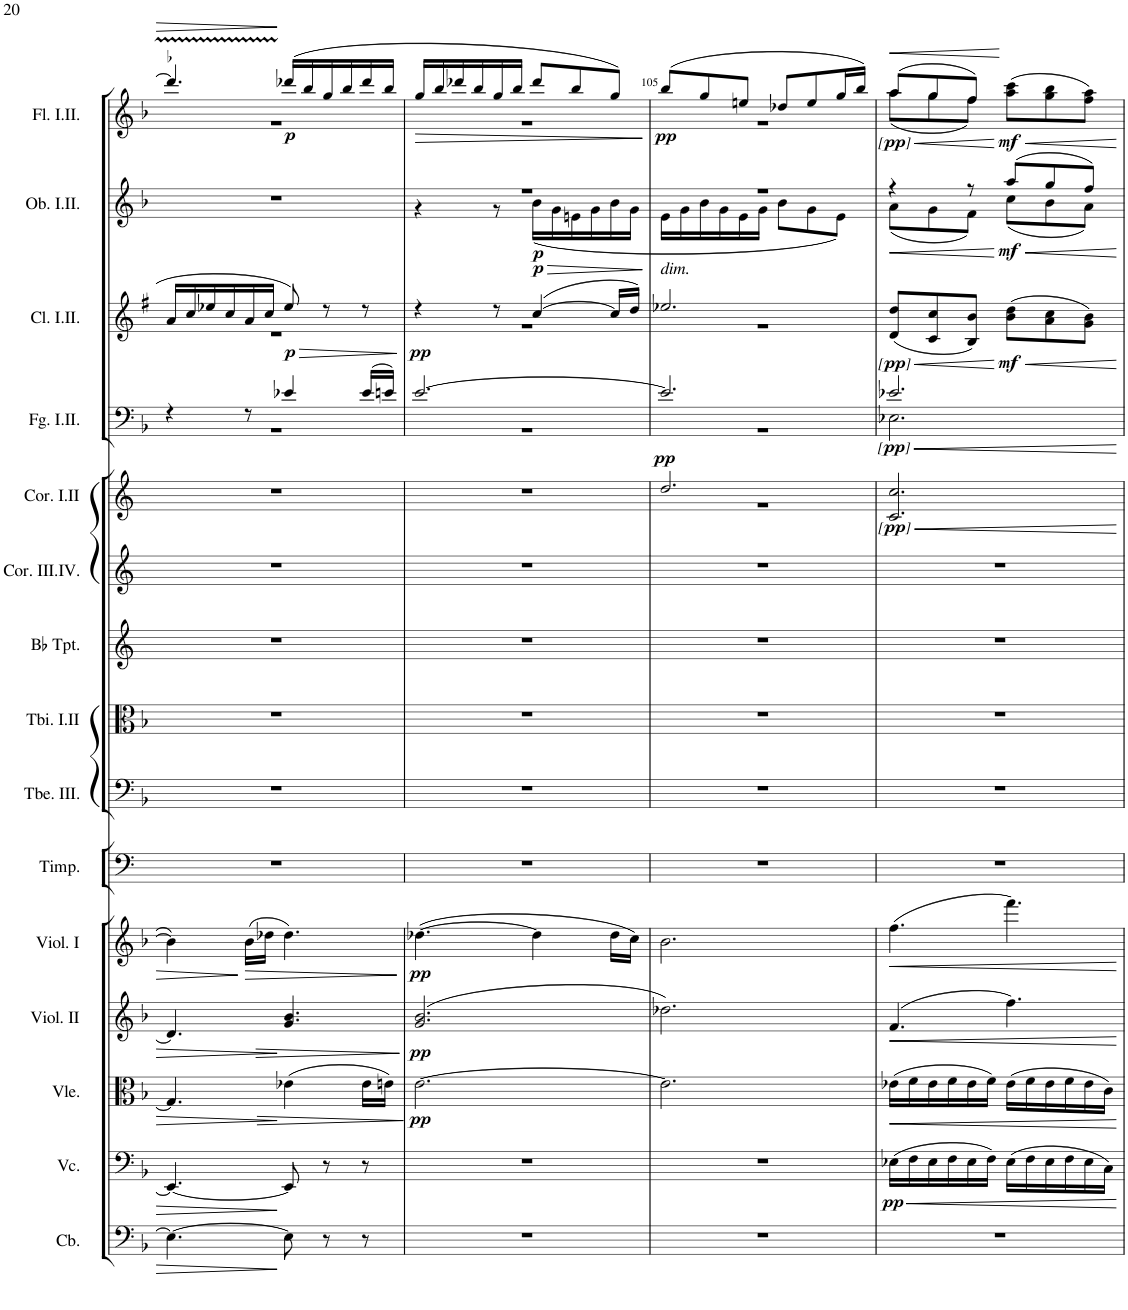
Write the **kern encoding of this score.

**kern	**kern	**dynam	**kern	**dynam	**kern	**dynam	**kern	**dynam	**kern	**kern	**kern	**kern	**kern	**kern	**dynam	**kern	**dynam	**kern	**dynam	**kern	**dynam	**kern	**dynam
*part15	*part14	*part14	*part13	*part13	*part12	*part12	*part11	*part11	*part10	*part9	*part8	*part7	*part6	*part5	*part5	*part4	*part4	*part3	*part3	*part2	*part2	*part1	*part1
*staff15	*staff14	*staff14	*staff13	*staff13	*staff12	*staff12	*staff11	*staff11	*staff10	*staff9	*staff8	*staff7	*staff6	*staff5	*staff5	*staff4	*staff4	*staff3	*staff3	*staff2	*staff2	*staff1	*staff1
*I"Contrabassi	*I"Violoncelli	*	*I"Viole	*	*I"Violini II	*	*I"Violini I	*	*I"Timpani D, A	*I"Trombone III.	*I"Tromboni I.II.	*I"Trombe I.II. in D	*I"Corni in D III.IV.	*I"Corni in F I.II.	*	*I"Fagotti I.II.	*	*I"Clarinetti in B I.II.	*	*I"Oboi I.II.	*	*I"Flauti I.II.	*
*I'Cb.	*I'Vc.	*	*I'Vle.	*	*I'Viol. II	*	*I'Viol. I	*	*I'Timp.	*I'Tbe. III.	*I'Tbi. I.II	*I'Tbe. I.II.	*I'Cor. III.IV.	*I'Cor. I.II	*	*I'Fg. I.II.	*	*I'Cl. I.II.	*	*I'Ob. I.II.	*	*I'Fl. I.II.	*
!!LO:PB:g=z
*clefF4	*clefF4	*	*clefC3	*	*clefG2	*	*clefG2	*	*clefF4	*clefF4	*clefC3	*clefG2	*clefG2	*clefG2	*	*clefF4	*	*clefG2	*	*clefG2	*	*clefG2	*
*Trd7c12	*	*	*	*	*	*	*	*	*	*	*	*Trd1c2	*Trd6c10	*Trd4c7	*	*	*	*Trd1c2	*	*	*	*	*
*k[b-]	*k[b-]	*	*k[b-]	*	*k[b-]	*	*k[b-]	*	*k[]	*k[b-]	*k[b-]	*k[]	*k[]	*k[]	*	*k[b-]	*	*k[f#]	*	*k[b-]	*	*k[b-]	*
*M6/8	*M6/8	*	*M6/8	*	*M6/8	*	*M6/8	*	*M6/8	*M6/8	*M6/8	*M6/8	*M6/8	*M6/8	*	*M6/8	*	*M6/8	*	*M6/8	*	*M6/8	*
=103	=103	=103	=103	=103	=103	=103	=103	=103	=103	=103	=103	=103	=103	=103	=103	=103	=103	=103	=103	=103	=103	=103	=103
*	*	*	*	*	*	*	*	*	*	*	*	*	*	*	*	*^	*	*^	*	*	*	*^	*
*	*	*	*	*	*	*	*	*	*	*	*	*	*	*	*	*	*	*	*	*	*	*	*	*	*^	*
4.E-\_	4.EE-/_	.	4.G/]	.	4.d-/]	.	4b-\]	.	2.r	2.r	2.r	2.r	2.r	2.r	.	4r	2.r	.	16a/LL	2.r	.	2.r	.	4.ddd-/]	2.r	4.eee-X]	.
.	.	.	.	.	.	.	.	.	.	.	.	.	.	.	.	.	.	.	16cc/	.	.	.	.	.	.	.	.
.	.	.	.	.	.	.	.	.	.	.	.	.	.	.	.	.	.	.	16ee-X/	.	.	.	.	.	.	.	.
.	.	.	.	.	.	.	.	.	.	.	.	.	.	.	.	.	.	.	16cc/	.	.	.	.	.	.	.	.
!	!	!	!	!	!	!	!	!LO:HP:b	!	!	!	!	!	!	!	!	!	!	!	!	!	!	!	!	!	!	!
.	.	.	.	.	.	.	(16b-\LL	>	.	.	.	.	.	.	.	8r	.	.	16a/	.	.	.	.	.	.	.	.
.	.	.	.	.	.	.	16dd-X\JJ	.	.	.	.	.	.	.	.	.	.	.	16cc/JJ	.	.	.	.	.	.	.	.
!	!	!	!	!LO:HP:b	!	!LO:HP:b	!	!	!	!	!	!	!	!	!	!	!	!LO:HP:b	!	!	!	!	!	!	!	!	!
!	!	!	!	!	!	!	!	!	!	!	!	!	!	!	!	!	!	!LO:DY:n=1:a	!	!	!	!	!	!	!	!	!LO:DY:b
8E-\]	8EE-/]	.	(4e-X\	>	4.g/ 4.b-/	>	4.dd-\)	.	.	.	.	.	.	.	.	4e-X/	.	> p	8ee-/	.	.	.	.	(16ddd-X/LL	.	8ryy	p
.	.	.	.	.	.	.	.	.	.	.	.	.	.	.	.	.	.	.	.	.	.	.	.	16bb-/	.	.	.
8r	8r	.	.	.	.	.	.	.	.	.	.	.	.	.	.	.	.	.	8r	.	.	.	.	16gg/	.	4ryy	.
.	.	.	.	.	.	.	.	.	.	.	.	.	.	.	.	.	.	.	.	.	.	.	.	16bb-/	.	.	.
8r	8r	.	16e-\LL	.	.	.	.	.	.	.	.	.	.	.	.	(16e-/LL	.	.	8r	.	.	.	.	16ddd-/	.	.	.
.	.	.	16en\JJ)	.	.	.	.	.	.	.	.	.	.	.	.	16en/JJ)	.	.	.	.	.	.	.	16bb-/JJ	.	.	.
*	*	*	*	*	*	*	*	*	*	*	*	*	*	*	*	*	*	*	*	*	*	*	*	*v	*v	*v	*
=104	=104	=104	=104	=104	=104	=104	=104	=104	=104	=104	=104	=104	=104	=104	=104	=104	=104	=104	=104	=104	=104	=104	=104	=104	=104
*	*	*	*	*	*	*	*	*	*	*	*	*	*	*	*	*	*	*	*	*	*	*^	*	*	*
!	!	!	!	!LO:DY:b	!	!LO:DY:b	!	!LO:DY:b	!	!	!	!	!	!	!	!	!	!LO:DY:a	!	!	!	!	!	!	!	!LO:HP:b
*	*	*	*	*	*	*	*	*	*	*	*	*	*	*	*	*	*	*	*	*	*	*	*	*	*^	*
2.r	2.r	.	[2.e\	pp	(2.g/ 2.b-/	pp	([4.dd-X\	pp	2.r	2.r	2.r	2.r	2.r	2.r	.	[2.e/	2.r	pp	4r	2.r	.	2.r	4r	.	16gg/LL	2.r	>
.	.	.	.	.	.	.	.	.	.	.	.	.	.	.	.	.	.	.	.	.	.	.	.	.	16bb-/	.	.
.	.	.	.	.	.	.	.	.	.	.	.	.	.	.	.	.	.	.	.	.	.	.	.	.	16ddd-X/	.	.
.	.	.	.	.	.	.	.	.	.	.	.	.	.	.	.	.	.	.	.	.	.	.	.	.	16bb-/	.	.
.	.	.	.	.	.	.	.	.	.	.	.	.	.	.	.	.	.	.	8r	.	.	.	8r	.	16gg/	.	.
.	.	.	.	.	.	.	.	.	.	.	.	.	.	.	.	.	.	.	.	.	.	.	.	.	16bb-/JJ	.	.
!	!	!	!	!	!	!	!	!	!	!	!	!	!	!	!	!	!	!	!	!	!LO:HP:b	!	!	!	!	!	!
!	!	!	!	!	!	!	!	!	!	!	!	!	!	!	!	!	!	!	!	!	!LO:DY:n=1:a	!	!	!LO:DY:b	!	!	!
.	.	.	.	.	.	.	4dd-\]	.	.	.	.	.	.	.	.	.	.	.	([4cc/	.	> p	.	(16b-\LL	p	8ddd-/L	.	.
.	.	.	.	.	.	.	.	.	.	.	.	.	.	.	.	.	.	.	.	.	.	.	16g\	.	.	.	.
.	.	.	.	.	.	.	.	.	.	.	.	.	.	.	.	.	.	.	.	.	.	.	16en\	.	8bb-/	.	.
.	.	.	.	.	.	.	.	.	.	.	.	.	.	.	.	.	.	.	.	.	.	.	16g\	.	.	.	.
.	.	.	.	.	.	.	16dd-\LL	.	.	.	.	.	.	.	.	.	.	.	16cc/LL]	.	.	.	16b-\	.	8gg/J)	.	.
.	.	.	.	.	.	.	16cc\JJ)	.	.	.	.	.	.	.	.	.	.	.	16dd/JJ)	.	.	.	16g\JJ	.	.	.	.
*	*	*	*	*	*	*	*	*	*	*	*	*	*	*	*	*v	*v	*	*	*	*	*v	*v	*	*v	*v	*
*	*	*	*	*	*	*	*	*	*	*	*	*	*	*	*	*	*	*v	*v	*	*	*	*	*
.	.	.	.	.	.	.	.	.	.	.	.	.	.	.	.	.	.	.	.	.	.	.	]
=105	=105	=105	=105	=105	=105	=105	=105	=105	=105	=105	=105	=105	=105	=105	=105	=105	=105	=105	=105	=105	=105	=105	=105
*	*	*	*	*	*	*	*	*	*	*	*	*	*	*^	*	*^	*	*^	*	*^	*	*^	*
!	!	!	!	!	!	!	!	!	!	!	!	!	!	!	!	!	!	!	!	!LO:TX:a:i:t=dim.	!	!	!	!	!	!	!	!
!	!	!	!	!	!	!	!	!	!	!	!	!	!	!	!	!LO:DY:a	!	!	!	!	!	!	!	!	!	!	!	!LO:DY:b
2.r	2.r	.	2.e\]	.	2.dd-X\)	.	2.b-\	.	2.r	2.r	2.r	2.r	2.r	2.dd/	2.r	pp	2.e/]	2.r	.	2.ee-X/	2.r	.	2.r	16e\LL	.	(8bb-/L	2.r	pp
.	.	.	.	.	.	.	.	.	.	.	.	.	.	.	.	.	.	.	.	.	.	.	.	16g\	.	.	.	.
.	.	.	.	.	.	.	.	.	.	.	.	.	.	.	.	.	.	.	.	.	.	.	.	16b-\	.	8gg/	.	.
.	.	.	.	.	.	.	.	.	.	.	.	.	.	.	.	.	.	.	.	.	.	.	.	16g\	.	.	.	.
.	.	.	.	.	.	.	.	.	.	.	.	.	.	.	.	.	.	.	.	.	.	.	.	16e\	.	8een/J	.	.
.	.	.	.	.	.	.	.	.	.	.	.	.	.	.	.	.	.	.	.	.	.	.	.	16g\JJ	.	.	.	.
.	.	.	.	.	.	.	.	.	.	.	.	.	.	.	.	.	.	.	.	.	.	.	.	8b-\L	.	8dd-X/L	.	.
.	.	.	.	.	.	.	.	.	.	.	.	.	.	.	.	.	.	.	.	.	.	.	.	8g\	.	8ee/	.	.
.	.	.	.	.	.	.	.	.	.	.	.	.	.	.	.	.	.	.	.	.	.	.	.	8e\J)	.	16gg/L	.	.
.	.	.	.	.	.	.	.	.	.	.	.	.	.	.	.	.	.	.	.	.	.	.	.	.	.	16bb-/JJ)	.	.
*	*	*	*	*	*	*	*	*	*	*	*	*	*	*v	*v	*	*	*	*	*v	*v	*	*	*	*	*	*	*
=106	=106	=106	=106	=106	=106	=106	=106	=106	=106	=106	=106	=106	=106	=106	=106	=106	=106	=106	=106	=106	=106	=106	=106	=106	=106	=106
!	!	!LO:DY:b	!	!	!	!	!	!	!	!	!	!	!	!	!LO:DY:b	!	!	!	!	!LO:HP:b	!	!	!LO:HP:b	!	!	!LO:HP:b
!	!	!	!	!	!	!	!	!	!	!	!	!	!	!	!LO:DY:n=1:b	!	!	!	!	!	!	!	!	!	!	!
!	!	!	!	!	!	!	!	!	!	!	!	!	!	!	!LO:DY:n=2:b	!	!	!LO:DY:b	!	!	!	!	!	!	!	!
!	!	!	!	!	!	!	!	!	!	!	!	!	!	!	!	!	!	!LO:DY:n=1:b	!	!	!	!	!	!	!	!
!	!	!	!	!	!	!	!	!	!	!	!	!	!	!	!	!	!	!LO:DY:n=2:b	!	!LO:DY:n=1:b	!	!	!	!	!	!
!	!	!	!	!	!	!	!	!	!	!	!	!	!	!	!	!	!	!	!	!LO:DY:n=2:b	!	!	!	!	!	!
!	!	!	!	!	!	!	!	!	!	!	!	!	!	!	!	!	!	!	!	!LO:DY:n=3:b	!	!	!	!	!	!LO:DY:n=1:b
!	!	!	!	!	!	!	!	!	!	!	!	!	!	!	!	!	!	!	!	!	!	!	!	!	!	!LO:DY:n=2:b
!	!	!	!	!	!	!	!	!	!	!	!	!	!	!	!	!	!	!	!	!	!	!	!	!	!	!LO:DY:n=3:b
2.r	(16E-X\LL	pp	(16e-X\LL	.	(4.f/	.	(4.ff\	.	2.r	2.r	2.r	2.r	2.r	2.c/ 2.cc/	other-dynamics pp other-dynamics	2.e-X/	2.E-X\	other-dynamics pp other-dynamics	(8d/ 8dd/L	< other-dynamics pp other-dynamics	4r	(8a\L	<	(8aa/L	(8aa\L	< other-dynamics pp other-dynamics
.	16F\	.	16f\	.	.	.	.	.	.	.	.	.	.	.	.	.	.	.	.	.	.	.	.	.	.	.
!	!	!	!	!	!	!	!	!	!	!	!	!	!	!	!	!	!	!	!	!	!	!	!	!	!	!LO:HP:b
.	16E-\	.	16e-\	.	.	.	.	.	.	.	.	.	.	.	.	.	.	.	8c/ 8cc/	.	.	8g\	.	8gg/	8gg\	<
.	16F\	.	16f\	.	.	.	.	.	.	.	.	.	.	.	.	.	.	.	.	.	.	.	.	.	.	.
.	16E-\	.	16e-\	.	.	.	.	.	.	.	.	.	.	.	.	.	.	.	8B/ 8b/J)	.	8r	8f\J)	.	8ff/J)	8ff\J)	.
.	16F\JJ)	.	16f\JJ)	.	.	.	.	.	.	.	.	.	.	.	.	.	.	.	.	.	.	.	.	.	.	.
!	!	!	!	!	!	!	!	!	!	!	!	!	!	!	!	!	!	!	!	!LO:DY:n=4:b	!	!	!LO:DY:b	!	!	!LO:HP:n=1:b
!	!	!	!	!	!	!	!	!	!	!	!	!	!	!	!	!	!	!	!	!	!	!	!	!	!	!LO:DY:n=4:b
.	(16E-\LL	.	(16e-\LL	.	4.ff\)	.	4.fff\)	.	.	.	.	.	.	.	.	.	.	.	(8b\ 8dd\L	] mf	(8aa/L	(8cc\L	mf	(>8aa\ 8ccc\L	8ryy	[ [ < mf
.	16F\	.	16f\	.	.	.	.	.	.	.	.	.	.	.	.	.	.	.	.	.	.	.	.	.	.	.
.	16E-\	.	16e-\	.	.	.	.	.	.	.	.	.	.	.	.	.	.	.	8a\ 8cc\	.	8gg/	8b-\	.	8gg\ 8bb-\	4ryy	.
.	16F\	.	16f\	.	.	.	.	.	.	.	.	.	.	.	.	.	.	.	.	.	.	.	.	.	.	.
.	16E-\	.	16e-\	.	.	.	.	.	.	.	.	.	.	.	.	.	.	.	8g\ 8b\J)	.	8ff/J)	8a\J)	.	8ff\ 8aa\J)	.	.
.	16C\JJ)	.	16c\JJ)	.	.	.	.	.	.	.	.	.	.	.	.	.	.	.	.	.	.	.	.	.	.	.
*	*	*	*	*	*	*	*	*	*	*	*	*	*	*	*	*	*	*	*	*	*v	*v	*	*	*	*
*	*	*	*	*	*	*	*	*	*	*	*	*	*	*	*	*v	*v	*	*	*	*	*	*v	*v	*
.	.	.	.	]	.	]	.	]	.	.	.	.	.	.	.	.	]	.	[	.	[	.	[
=	=	=	=	=	=	=	=	=	=	=	=	=	=	=	=	=	=	=	=	=	=	=	=
*-	*-	*-	*-	*-	*-	*-	*-	*-	*-	*-	*-	*-	*-	*-	*-	*-	*-	*-	*-	*-	*-	*-	*-
